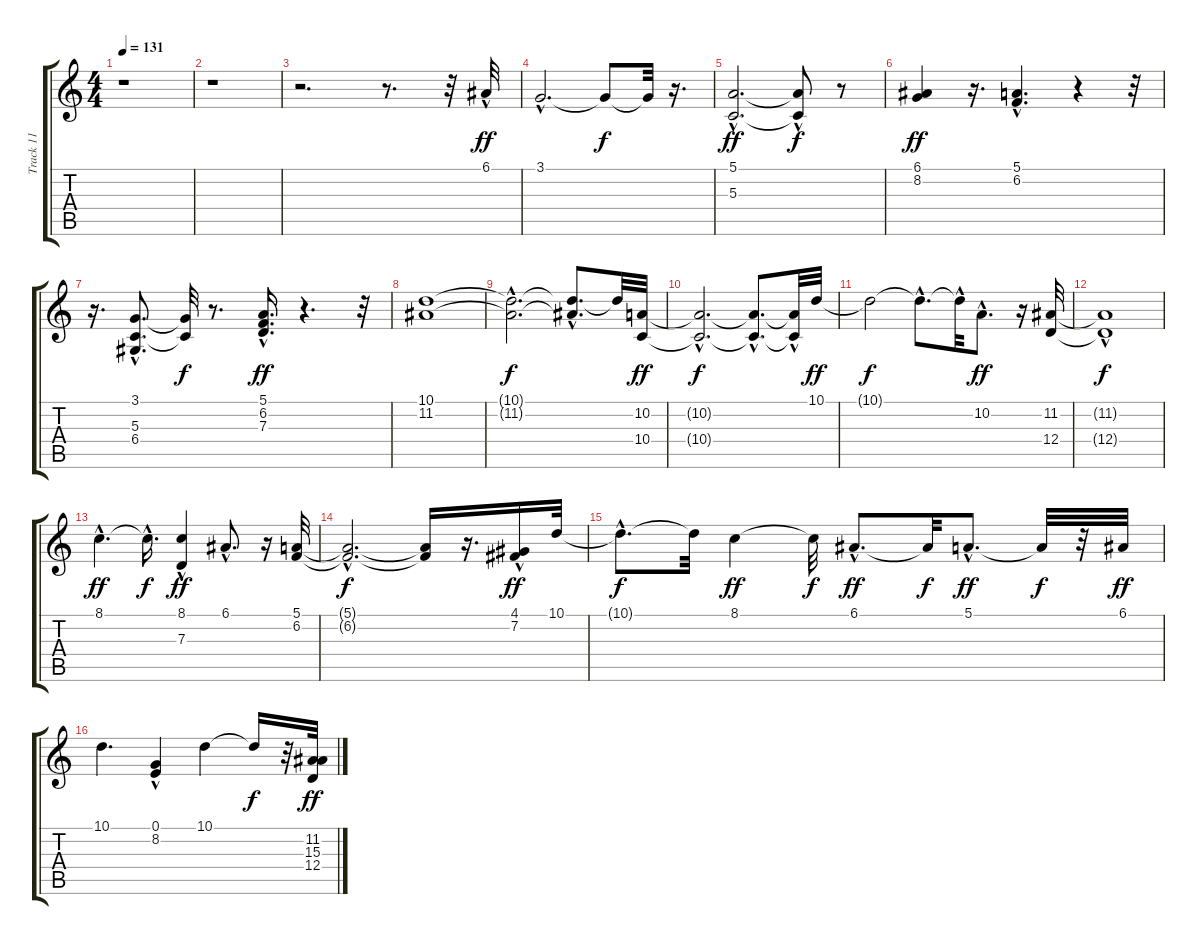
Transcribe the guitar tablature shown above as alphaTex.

\track ("Track 11" "Track 11") {instrument stringensemble1}
\staff {score tabs}
\tuning (E4 B3 G3 D3 A2 E2) {hide}
\ts (4 4)
\tempo 131
\clef g2
\ks c
r.1{dy ff} |
r.1 |
r.2{d} r.8{d} r.32 6.1{hac}.32 |
3.1{hac}.2{d} 3.1{t}.8{dy f} 3.1{t}.32 r.16{d} |
(5.1{hac} 5.3{hac}).2{d dy ff} (5.1{hac t} 5.3{t}).8{dy f} r.8 |
(6.1 8.2).4{dy ff} r.16{d} (5.1{hac} 6.2{hac}).4{d} r.4 r.32 |
r.16{d} (3.1{hac} 5.3{hac} 6.4{hac}).8{d} (3.1{t} 5.3{t}).32{dy f} r.8{d} (5.1{hac} 6.2{hac} 7.3).16{d dy ff} r.4{d} r.32 |
(10.1 11.2).1 |
(10.1{hac t} 11.2{hac t}).2{d dy f} (10.1{hac t} 11.2{hac t}).8{d} 10.1{t}.32 (10.2 10.4).32{dy ff} |
(10.2{hac t} 10.4{hac t}).2{d dy f} (10.2{hac t} 10.4{hac t}).8{d} (10.2{t} 10.4{hac t}).32 10.1.32{dy ff} |
10.1{t}.2{dy f} 10.1{hac t}.8{d} 10.1{hac t}.32 10.2{hac}.8{d dy ff} r.16 (11.2 12.4).32 |
(11.2{hac t} 12.4{t}).1{dy f} |
8.1{hac}.4{d dy ff} 8.1{hac t}.16{d dy f} (8.1 7.3{hac}).4{dy ff} 6.1{hac}.8{d} r.16 (5.1 6.2).32 |
(5.1{hac t} 6.2{hac t}).2{d dy f} (5.1{t} 6.2{t}).16 r.16{d} (4.1 7.2{hac}).16{dy ff} 10.1.32 |
10.1{hac t}.8{d dy f} 10.1{t}.32 8.1.4{dy ff} 8.1{t}.32{dy f} 6.1{hac}.8{d dy ff} 6.1{t}.32{dy f} 5.1{hac}.8{d dy ff} 5.1{t}.32{dy f} r.32 6.1.32{dy ff} |
10.1.4{d} (0.1{hac} 8.2{hac}).4 10.1.4 10.1{t}.16{dy f} r.32 (11.2 15.3 12.4).32{dy ff}
